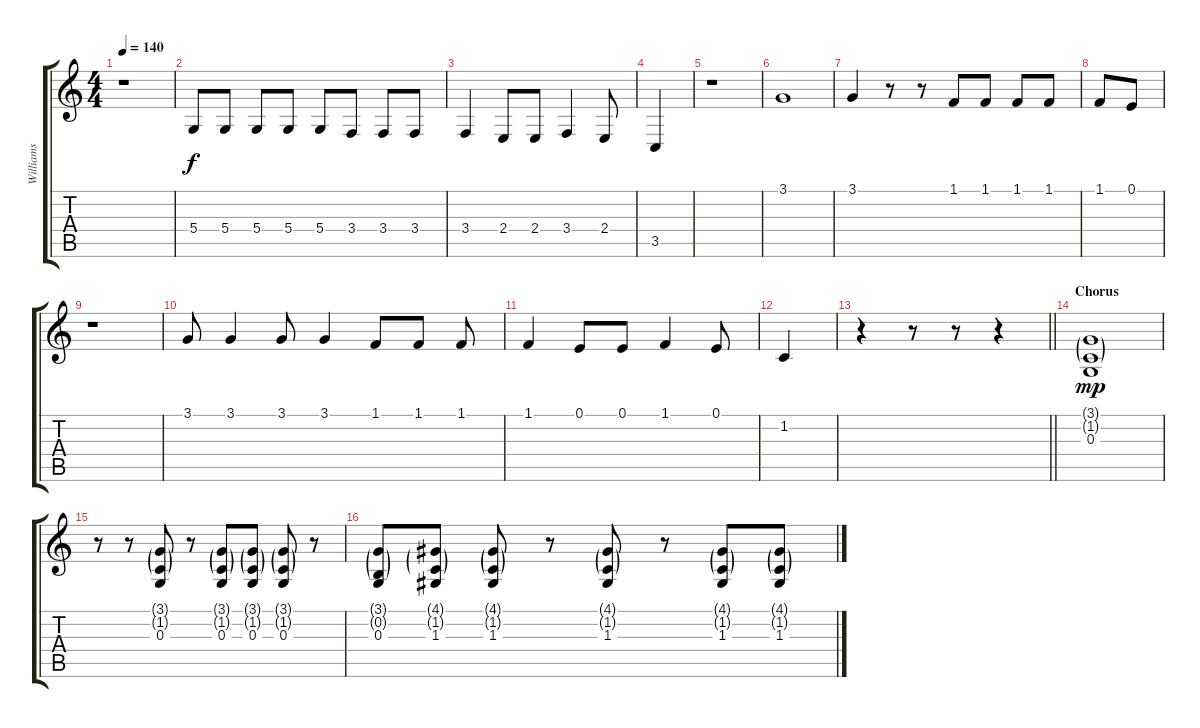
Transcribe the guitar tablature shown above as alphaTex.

\track ("Williams" "Williams") {instrument cello}
\staff {score tabs}
\tuning (E4 B3 G3 D3 A2 E2) {hide}
\ts (4 4)
\tempo 140
\clef g2
\ks c
r.1{dy f} |
5.4.8 5.4.8 5.4.8 5.4.8 5.4.8 3.4.8 3.4.8 3.4.8 |
3.4.4 2.4.8 2.4.8 3.4.4 2.4.8 |
3.5.4 |
r.1 |
3.1.1 |
3.1.4 r.8 r.8 1.1.8 1.1.8 1.1.8 1.1.8 |
1.1.8 0.1.8 |
r.1 |
3.1.8 3.1.4 3.1.8 3.1.4 1.1.8 1.1.8 1.1.8 |
1.1.4 0.1.8 0.1.8 1.1.4 0.1.8 |
1.2.4 |
\barLineRight lightlight
r.4 r.8 r.8 r.4 |
\section ("" "Chorus")
(3.1{g} 1.2{g} 0.3).1{dy mp} |
r.8 r.8 (3.1{g} 1.2{g} 0.3).8 r.8 (3.1{g} 1.2{g} 0.3).8 (3.1{g} 1.2{g} 0.3).8 (3.1{g} 1.2{g} 0.3).8 r.8 |
(3.1{g} 0.2{g} 0.3).8 (4.1{g} 1.2{g} 1.3).8 (4.1{g} 1.2{g} 1.3).8 r.8 (4.1{g} 1.2{g} 1.3).8 r.8 (4.1{g} 1.2{g} 1.3).8 (4.1{g} 1.2{g} 1.3).8
